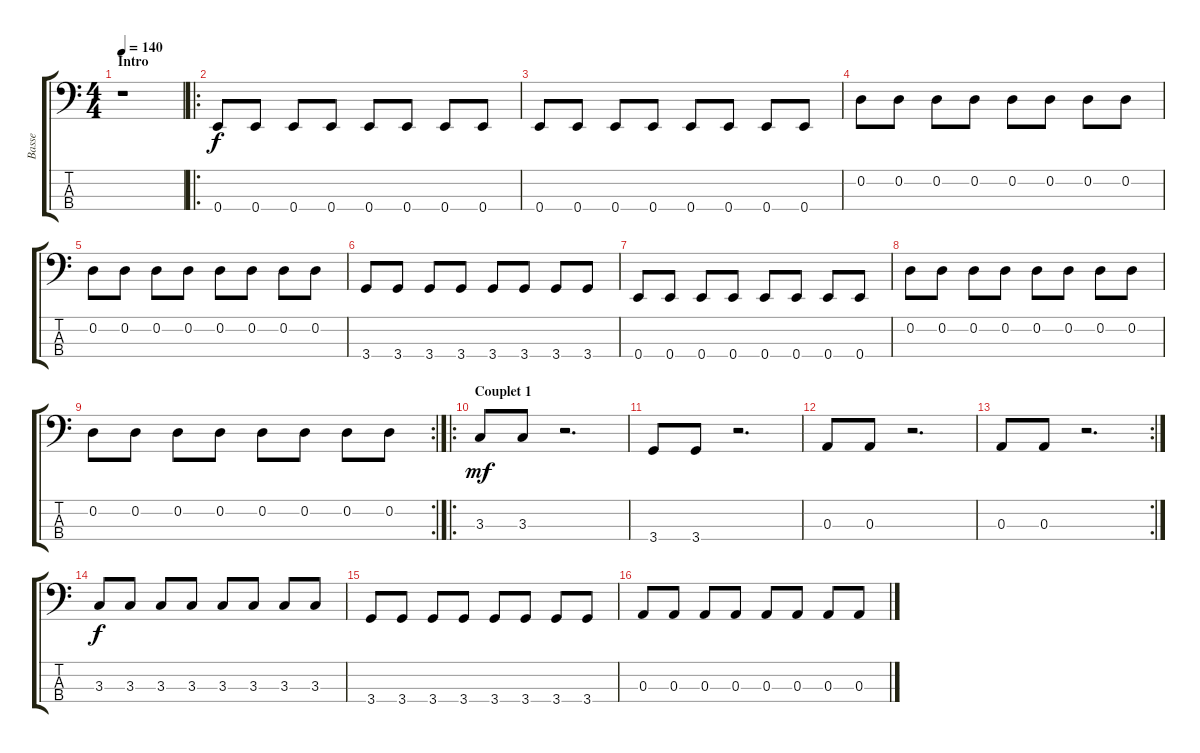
\track ("Basse" "Basse") {instrument electricbassfinger}
\staff {score tabs}
\tuning (G2 D2 A1 E1) {hide}
\ts (4 4)
\section ("" "Intro")
\tempo 140
\clef f4
\ks c
r.1{dy f instrument electricbassfinger} |
\ro
0.4.8 0.4.8 0.4.8 0.4.8 0.4.8 0.4.8 0.4.8 0.4.8 |
0.4.8 0.4.8 0.4.8 0.4.8 0.4.8 0.4.8 0.4.8 0.4.8 |
0.2.8 0.2.8 0.2.8 0.2.8 0.2.8 0.2.8 0.2.8 0.2.8 |
0.2.8 0.2.8 0.2.8 0.2.8 0.2.8 0.2.8 0.2.8 0.2.8 |
3.4.8 3.4.8 3.4.8 3.4.8 3.4.8 3.4.8 3.4.8 3.4.8 |
0.4.8 0.4.8 0.4.8 0.4.8 0.4.8 0.4.8 0.4.8 0.4.8 |
0.2.8 0.2.8 0.2.8 0.2.8 0.2.8 0.2.8 0.2.8 0.2.8 |
\rc 2
0.2.8 0.2.8 0.2.8 0.2.8 0.2.8 0.2.8 0.2.8 0.2.8 |
\ro
\section ("" "Couplet 1")
3.3.8{dy mf} 3.3.8 r.2{d} |
3.4.8 3.4.8 r.2{d} |
0.3.8 0.3.8 r.2{d} |
\rc 2
0.3.8 0.3.8 r.2{d} |
3.3.8{dy f} 3.3.8 3.3.8 3.3.8 3.3.8 3.3.8 3.3.8 3.3.8 |
3.4.8 3.4.8 3.4.8 3.4.8 3.4.8 3.4.8 3.4.8 3.4.8 |
0.3.8 0.3.8 0.3.8 0.3.8 0.3.8 0.3.8 0.3.8 0.3.8
